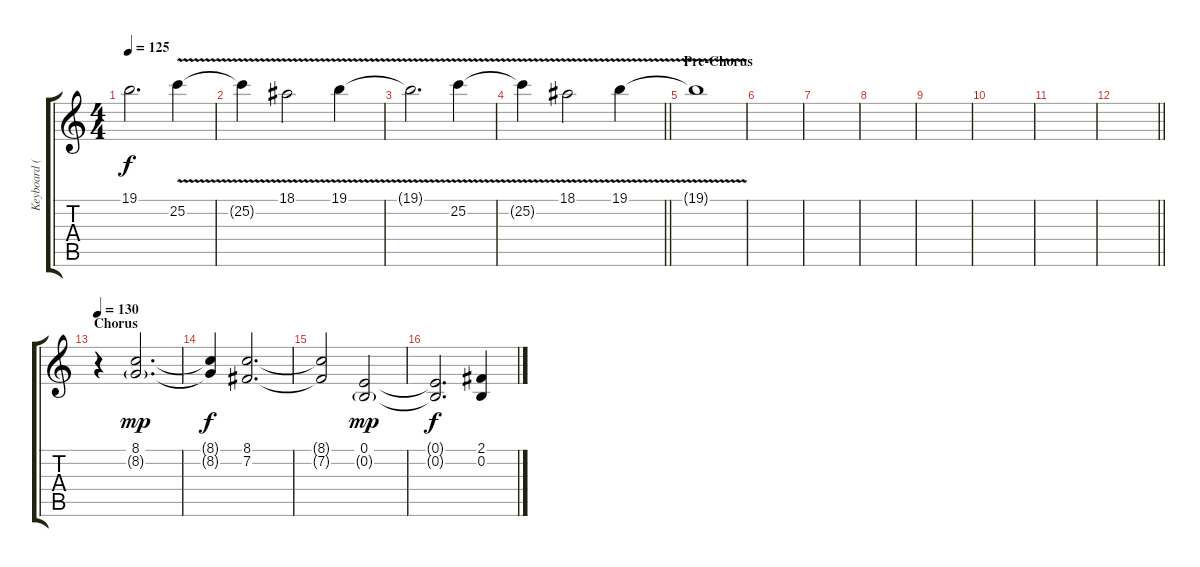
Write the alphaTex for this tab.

\track ("Keyboard (Whistle)" "Keyboard (") {instrument whistle}
\staff {score tabs}
\tuning (E4 B3 G3 D3 A2 E2) {hide}
\ts (4 4)
\tempo 125
\clef g2
\ks c
19.1{t}.2{d dy f} 25.2{v}.4 |
25.2{t}.4 18.1{v}.2 19.1{v}.4 |
19.1{t}.2{d} 25.2{v}.4 |
\barLineRight lightlight
25.2{t}.4 18.1{v}.2 19.1{v}.4 |
\section ("" "Pre-Chorus")
19.1{t}.1 |
|
|
|
|
|
|
\barLineRight lightlight
|
\section ("" "Chorus")
\tempo 130
r.4 (8.1 8.2{g}).2{d dy mp instrument pad4choir} |
(8.1{t} 8.2{t}).4{dy f} (8.1 7.2).2{d} |
(8.1{t} 7.2{t}).2 (0.1 0.2{g}).2{dy mp} |
(0.1{t} 0.2{t}).2{d dy f} (2.1 0.2).4
